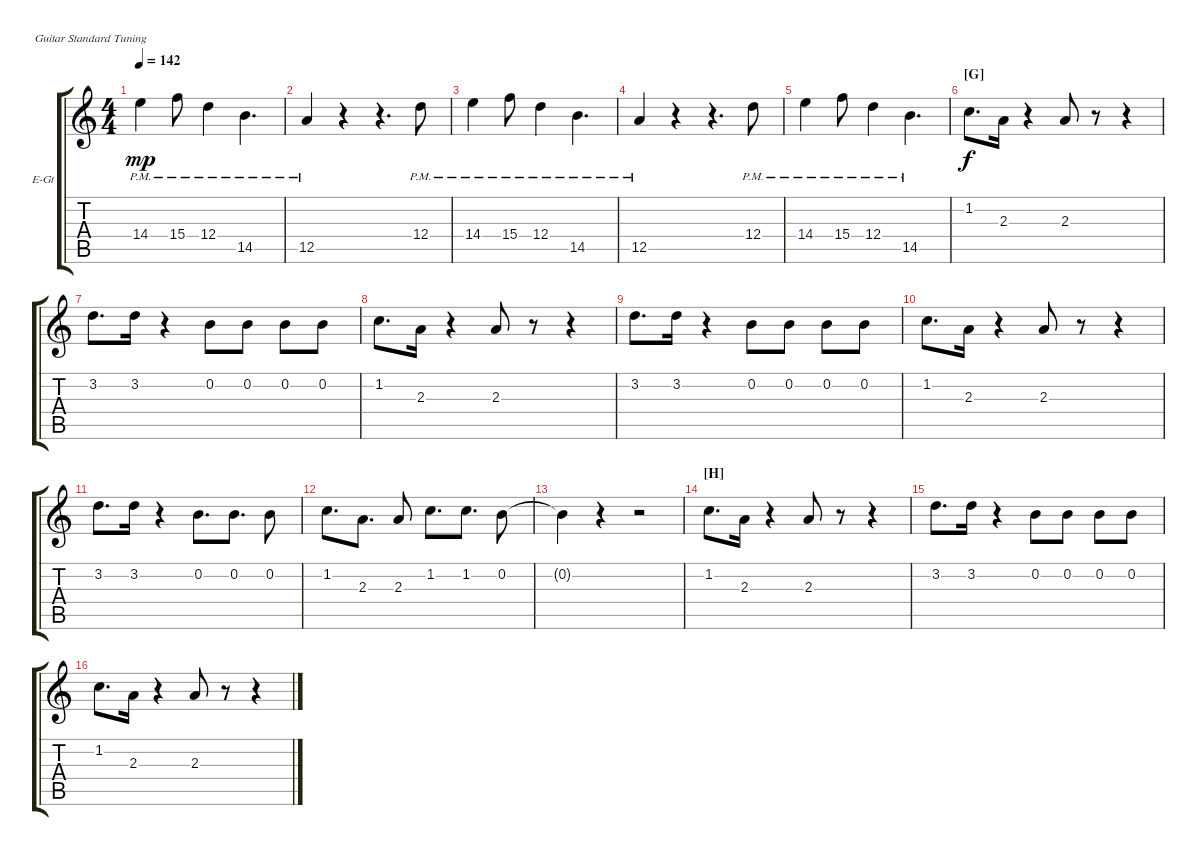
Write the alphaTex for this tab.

\defaultSystemsLayout 4
\bracketExtendMode groupsimilarinstruments
\firstSystemTrackNameOrientation horizontal
\otherSystemsTrackNameOrientation horizontal
\track ("Solo Guitar" "E-Gt") {instrument distortionguitar}
\staff {score tabs}
\tuning (E4 B3 G3 D3 A2 E2)
\ts (4 4)
\tempo 142
\clef g2
\ks c
14.4{pm}.4{dy mp} 15.4{pm}.8 12.4{pm}.4 14.5{pm}.4{d} |
12.5{pm}.4 r.4 r.4{d} 12.4{pm}.8 |
14.4{pm}.4 15.4{pm}.8 12.4{pm}.4 14.5{pm}.4{d} |
12.5{pm}.4 r.4 r.4{d} 12.4{pm}.8 |
14.4{pm}.4 15.4{pm}.8 12.4{pm}.4 14.5{pm}.4{d} |
\section ("G" "")
1.2.8{d dy f} 2.3.16 r.4 2.3.8 r.8 r.4 |
3.2.8{d} 3.2.16 r.4 0.2.8 0.2.8 0.2.8 0.2.8 |
1.2.8{d} 2.3.16 r.4 2.3.8 r.8 r.4 |
3.2.8{d} 3.2.16 r.4 0.2.8 0.2.8 0.2.8 0.2.8 |
1.2.8{d} 2.3.16 r.4 2.3.8 r.8 r.4 |
3.2.8{d} 3.2.16 r.4 0.2.8{d} 0.2.8{d} 0.2.8 |
1.2.8{d} 2.3.8{d} 2.3.8 1.2.8{d} 1.2.8{d} 0.2.8 |
0.2{t}.4 r.4 r.2 |
\section ("H" "")
1.2.8{d} 2.3.16 r.4 2.3.8 r.8 r.4 |
3.2.8{d} 3.2.16 r.4 0.2.8 0.2.8 0.2.8 0.2.8 |
1.2.8{d} 2.3.16 r.4 2.3.8 r.8 r.4
